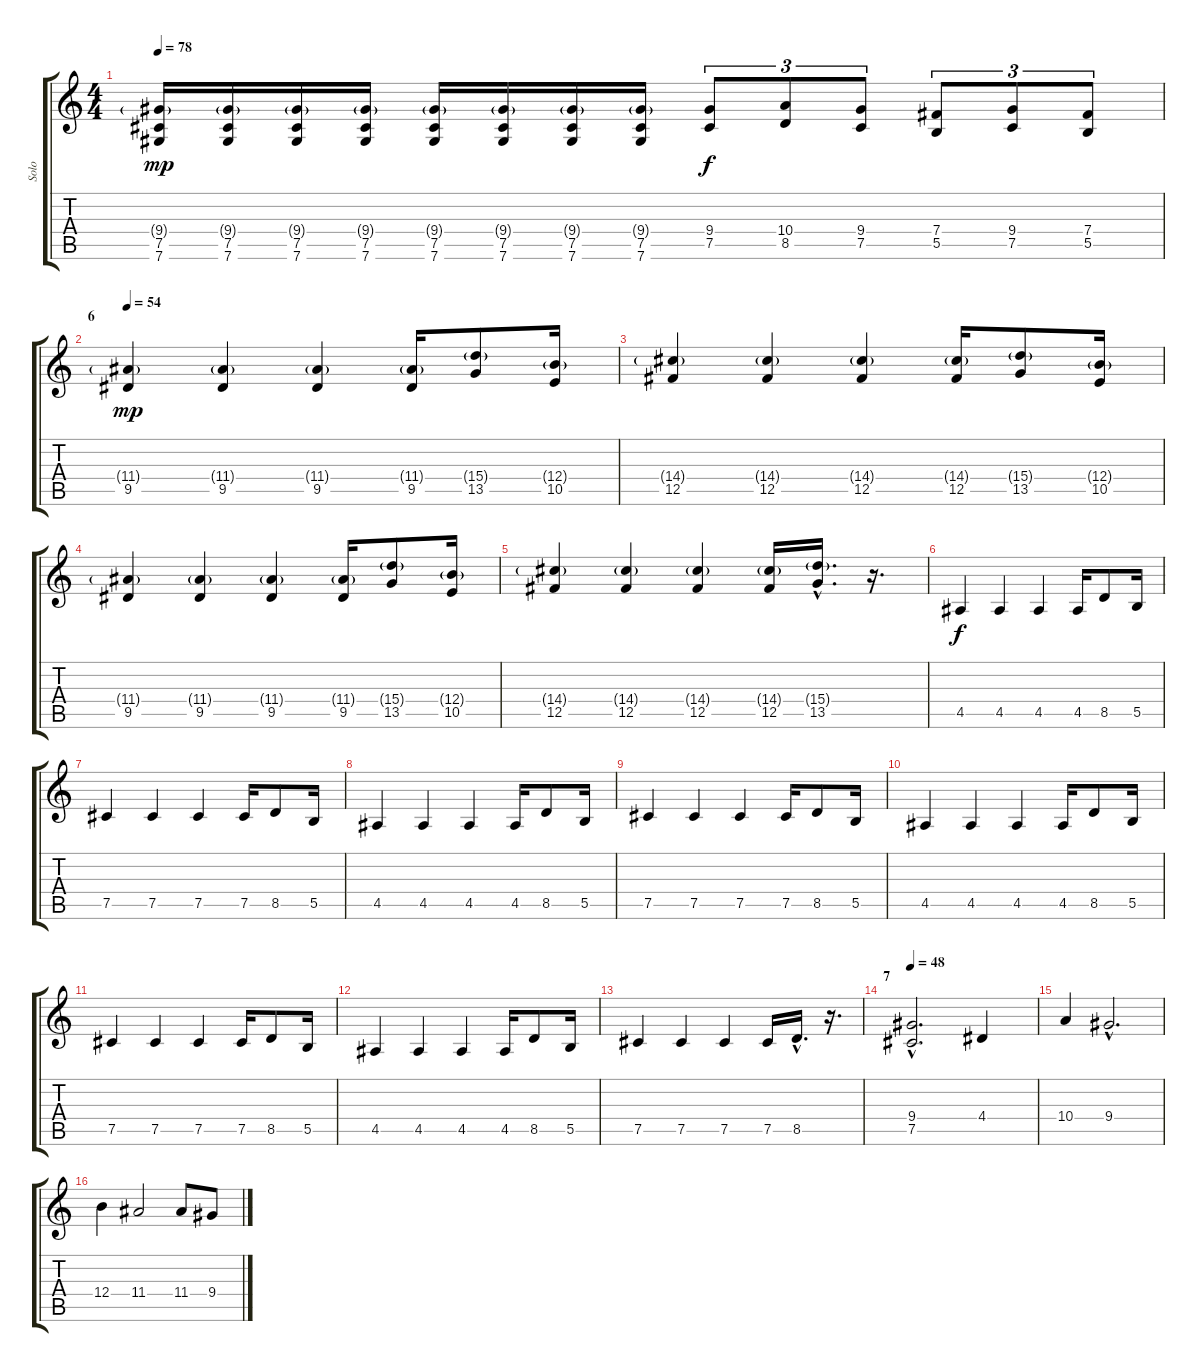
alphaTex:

\track ("Solo" "Solo") {instrument distortionguitar}
\staff {score tabs}
\tuning (Db4 Ab3 E3 B2 Gb2 Db2) {hide}
\ts (4 4)
\tempo 78
\clef g2
\ks c
(9.4{g} 7.5 7.6).16{dy mp} (9.4{g} 7.5 7.6).16 (9.4{g} 7.5 7.6).16 (9.4{g} 7.5 7.6).16 (9.4{g} 7.5 7.6).16 (9.4{g} 7.5 7.6).16 (9.4{g} 7.5 7.6).16 (9.4{g} 7.5 7.6).16 (9.4 7.5).8{tu (3 2) dy f} (10.4 8.5).8{tu (3 2)} (9.4 7.5).8{tu (3 2)} (7.4 5.5).8{tu (3 2)} (9.4 7.5).8{tu (3 2)} (7.4 5.5).8{tu (3 2)} |
\section ("" "6")
\tempo 54
(11.4{g} 9.5).4{dy mp} (11.4{g} 9.5).4 (11.4{g} 9.5).4 (11.4{g} 9.5).16 (15.4{g} 13.5).8 (12.4{g} 10.5).16 |
(14.4{g} 12.5).4 (14.4{g} 12.5).4 (14.4{g} 12.5).4 (14.4{g} 12.5).16 (15.4{g} 13.5).8 (12.4{g} 10.5).16 |
(11.4{g} 9.5).4 (11.4{g} 9.5).4 (11.4{g} 9.5).4 (11.4{g} 9.5).16 (15.4{g} 13.5).8 (12.4{g} 10.5).16 |
(14.4{g} 12.5).4 (14.4{g} 12.5).4 (14.4{g} 12.5).4 (14.4{g} 12.5).16 (15.4{g hac} 13.5{hac}).16{d} r.16{d} |
4.5.4{dy f} 4.5.4 4.5.4 4.5.16 8.5.8 5.5.16 |
7.5.4 7.5.4 7.5.4 7.5.16 8.5.8 5.5.16 |
4.5.4 4.5.4 4.5.4 4.5.16 8.5.8 5.5.16 |
7.5.4 7.5.4 7.5.4 7.5.16 8.5.8 5.5.16 |
4.5.4 4.5.4 4.5.4 4.5.16 8.5.8 5.5.16 |
7.5.4 7.5.4 7.5.4 7.5.16 8.5.8 5.5.16 |
4.5.4 4.5.4 4.5.4 4.5.16 8.5.8 5.5.16 |
7.5.4 7.5.4 7.5.4 7.5.16 8.5{hac}.16{d} r.16{d} |
\section ("" "7")
\tempo 48
(9.4{hac} 7.5{hac}).2{d} 4.4.4 |
10.4.4 9.4{hac}.2{d} |
12.4.4 11.4.2 11.4.8 9.4.8
